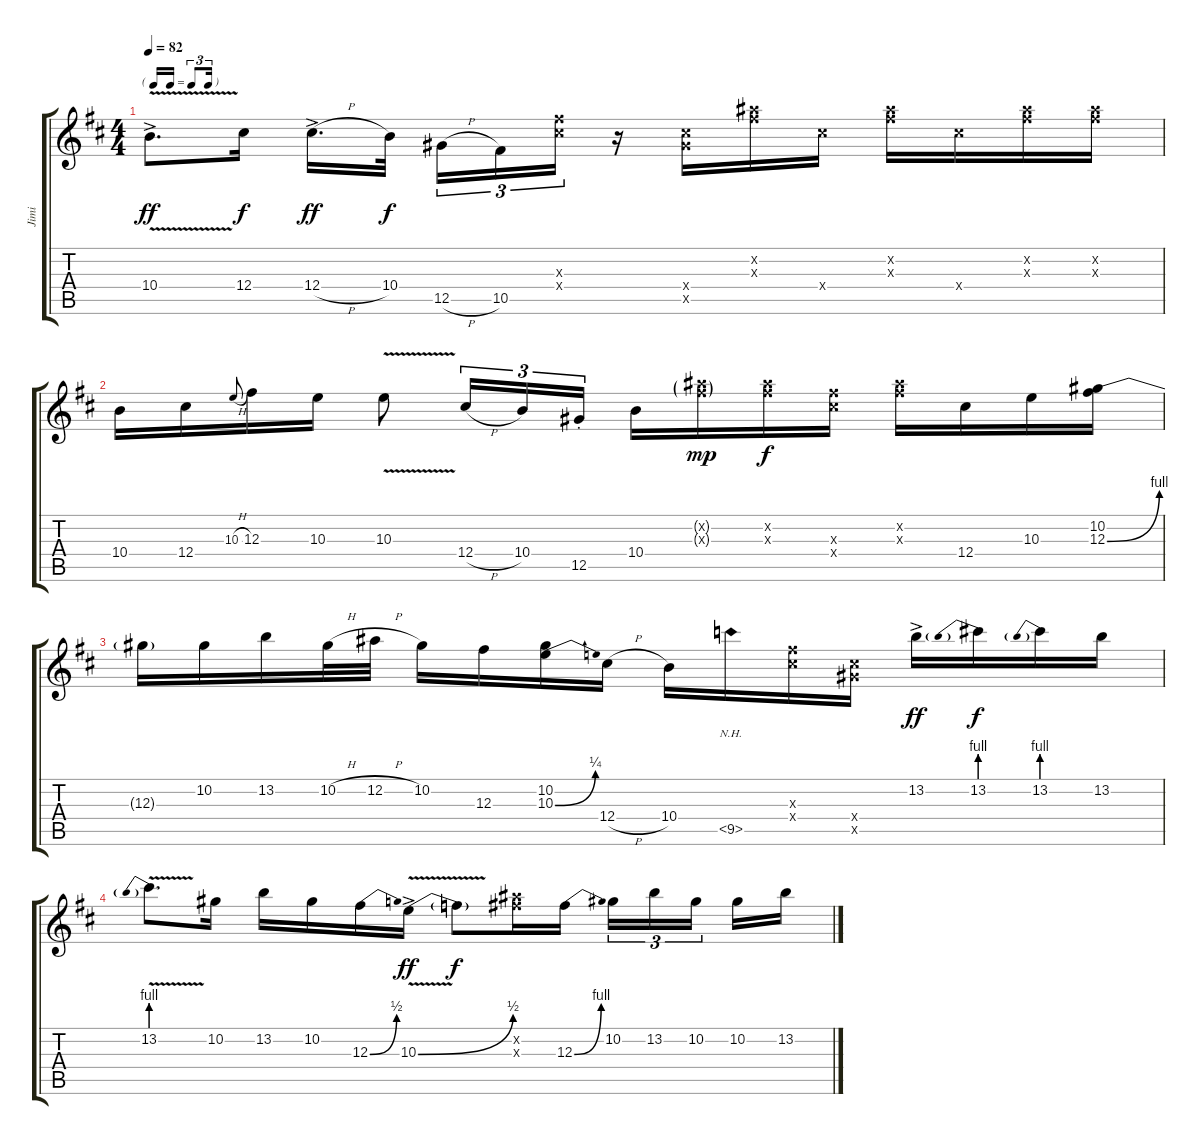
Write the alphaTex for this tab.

\track ("Jimi" "Jimi") {instrument electricguitarjazz}
\staff {score tabs}
\tuning (Eb4 Bb3 Gb3 Db3 Ab2 Eb2) {hide}
\ts (4 4)
\tf triplet16th
\tempo 82
\clef g2
\ks d
10.4{v ac}.8{d dy ff} 12.4.16{dy f} 12.4{h ac}.16{d dy ff} 10.4.32{dy f beam splitsecondary} 12.5{h}.16{tu (3 2)} 10.5.16{tu (3 2)} (12.3{x} 12.4{x}).16{tu (3 2)} r.16 (12.4{x} 12.5{x}).16 (12.2{x} 12.3{x}).16 12.4{x}.16 (12.2{x} 12.3{x}).16 12.4{x}.16 (12.2{x} 12.3{x}).16 (12.2{x} 12.3{x}).16 |
10.4.16 12.4.16 10.3{h}.8{gr onbeat} 12.3.16 10.3.16 10.3{v}.8 12.4{h}.16{tu (3 2)} 10.4.16{tu (3 2)} 12.5{st}.16{tu (3 2)} 10.4.16 (12.2{g x} 12.3{g x}).16{dy mp} (12.2{x} 12.3{x}).16{dy f} (12.3{x} 12.4{x}).16 (12.2{x} 12.3{x}).16 12.4.16 10.3.16 (10.2 12.3{be (bend 0 0 60 4)}).16 |
12.3{t}.16 10.2.16 13.2.16 10.2{h}.32 12.2{h}.32 10.2.16 12.3.16 (10.2 10.3{be (bend 0 0 60 1)}).16 12.4{h}.16 10.4.16 9.5{nh}.16 (12.3{x} 12.4{x}).16 (12.4{x} 12.5{x}).16 13.2{ac}.16{dy ff} 13.2{be (prebend 0 4 60 4)}.16{dy f} 13.2{be (prebend 0 4 60 4)}.16 13.2.16 |
13.2{be (prebend 0 4 60 4) v}.8{d} 10.2.16 13.2.16 10.2.16 12.3{be (bend 0 0 60 2)}.16 10.3{be (bend 0 0 60 2) v ac}.16{dy ff} 10.3{t}.8{dy f} (12.2{x} 12.3{x}).16 12.3{be (bend 0 0 60 4)}.16 10.2.16{tu (3 2)} 13.2.16{tu (3 2)} 10.2.16{tu (3 2) beam splitsecondary} 10.2.16 13.2{h}.16
